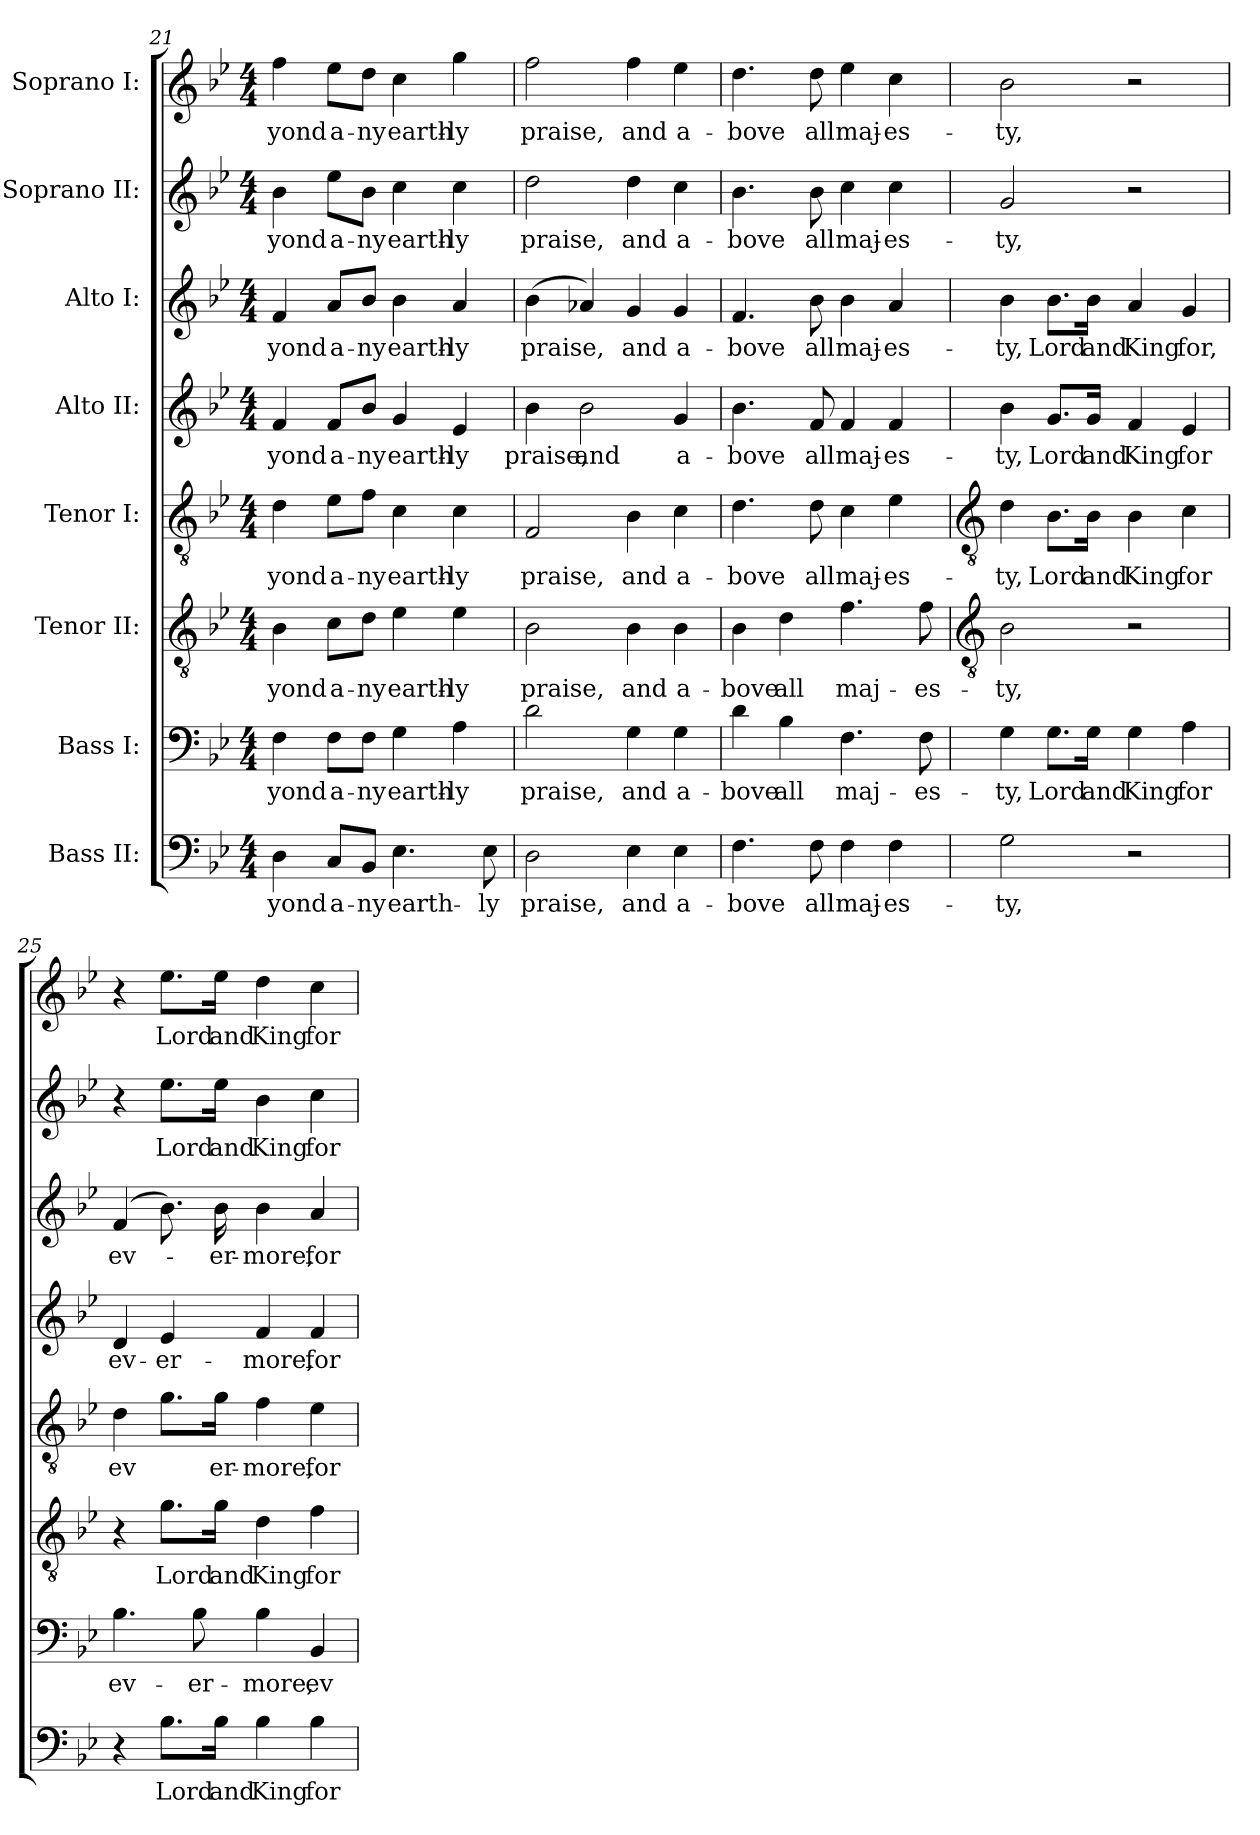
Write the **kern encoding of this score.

**kern	**text	**kern	**text	**kern	**text	**kern	**text	**kern	**text	**kern	**text	**kern	**text	**kern	**text
*part8	*part8	*part7	*part7	*part6	*part6	*part5	*part5	*part4	*part4	*part3	*part3	*part2	*part2	*part1	*part1
*staff8	*staff8	*staff7	*staff7	*staff6	*staff6	*staff5	*staff5	*staff4	*staff4	*staff3	*staff3	*staff2	*staff2	*staff1	*staff1
*I"Bass II:	*	*I"Bass I:	*	*I"Tenor II:	*	*I"Tenor I:	*	*I"Alto II:	*	*I"Alto I:	*	*I"Soprano II:	*	*I"Soprano I:	*
*clefF4	*	*clefF4	*	*clefGv2	*	*clefGv2	*	*clefG2	*	*clefG2	*	*clefG2	*	*clefG2	*
*k[b-e-]	*	*k[b-e-]	*	*k[b-e-]	*	*k[b-e-]	*	*k[b-e-]	*	*k[b-e-]	*	*k[b-e-]	*	*k[b-e-]	*
*B-:	*	*B-:	*	*B-:	*	*B-:	*	*B-:	*	*B-:	*	*B-:	*	*B-:	*
*M4/4	*	*M4/4	*	*M4/4	*	*M4/4	*	*M4/4	*	*M4/4	*	*M4/4	*	*M4/4	*
=21	=21	=21	=21	=21	=21	=21	=21	=21	=21	=21	=21	=21	=21	=21	=21
!	!LO:LY:b	!	!LO:LY:b	!	!LO:LY:b	!	!LO:LY:b	!	!LO:LY:b	!	!LO:LY:b	!	!LO:LY:b	!	!LO:LY:b
4D	-yond	4F	-yond	4B-	-yond	4d	-yond	4f	-yond	4f	-yond	4b-	-yond	4ff	-yond
!	!LO:LY:b	!	!LO:LY:b	!	!LO:LY:b	!	!LO:LY:b	!	!LO:LY:b	!	!LO:LY:b	!	!LO:LY:b	!	!LO:LY:b
8CL	a-	8FL	a-	8cL	a-	8e-L	a-	8fL	a-	8aL	a-	8ee-L	a-	8ee-L	a-
!	!LO:LY:b	!	!LO:LY:b	!	!LO:LY:b	!	!LO:LY:b	!	!LO:LY:b	!	!LO:LY:b	!	!LO:LY:b	!	!LO:LY:b
8BB-J	-ny	8FJ	-ny	8dJ	-ny	8fJ	-ny	8b-J	-ny	8b-J	-ny	8b-J	-ny	8ddJ	-ny
!	!LO:LY:b	!	!LO:LY:b	!	!LO:LY:b	!	!LO:LY:b	!	!LO:LY:b	!	!LO:LY:b	!	!LO:LY:b	!	!LO:LY:b
4.E-	earth-	4G	earth-	4e-	earth-	4c	earth-	4g	earth-	4b-	earth-	4cc	earth-	4cc	earth-
!	!	!	!LO:LY:b	!	!LO:LY:b	!	!LO:LY:b	!	!LO:LY:b	!	!LO:LY:b	!	!LO:LY:b	!	!LO:LY:b
.	.	4A	-ly	4e-	-ly	4c	-ly	4e-	-ly	4a	-ly	4cc	-ly	4gg	-ly
!	!LO:LY:b	!	!	!	!	!	!	!	!	!	!	!	!	!	!
8E-	-ly	.	.	.	.	.	.	.	.	.	.	.	.	.	.
=22	=22	=22	=22	=22	=22	=22	=22	=22	=22	=22	=22	=22	=22	=22	=22
!	!LO:LY:b	!	!LO:LY:b	!	!LO:LY:b	!	!LO:LY:b	!	!LO:LY:b	!	!LO:LY:b	!	!LO:LY:b	!	!LO:LY:b
2D	praise,	2d	praise,	2B-	praise,	2F	praise,	4b-	praise,	(<4b-	praise,	2dd	praise,	2ff	praise,
!	!	!	!	!	!	!	!	!	!LO:LY:b	!	!	!	!	!	!
.	.	.	.	.	.	.	.	2b-	and	4a-X)	.	.	.	.	.
!	!LO:LY:b	!	!LO:LY:b	!	!LO:LY:b	!	!LO:LY:b	!	!	!	!LO:LY:b	!	!LO:LY:b	!	!LO:LY:b
4E-	and	4G	and	4B-	and	4B-	and	.	.	4g	and	4dd	and	4ff	and
!	!LO:LY:b	!	!LO:LY:b	!	!LO:LY:b	!	!LO:LY:b	!	!LO:LY:b	!	!LO:LY:b	!	!LO:LY:b	!	!LO:LY:b
4E-	a-	4G	a-	4B-	a-	4c	a-	4g	a-	4g	a-	4cc	a-	4ee-	a-
=23	=23	=23	=23	=23	=23	=23	=23	=23	=23	=23	=23	=23	=23	=23	=23
!	!LO:LY:b	!	!LO:LY:b	!	!LO:LY:b	!	!LO:LY:b	!	!LO:LY:b	!	!LO:LY:b	!	!LO:LY:b	!	!LO:LY:b
4.F	-bove	4d	-bove	4B-	-bove	4.d	-bove	4.b-	-bove	4.f	-bove	4.b-	-bove	4.dd	-bove
!	!	!	!LO:LY:b	!	!LO:LY:b	!	!	!	!	!	!	!	!	!	!
.	.	4B-	all	4d	all	.	.	.	.	.	.	.	.	.	.
!	!LO:LY:b	!	!	!	!	!	!LO:LY:b	!	!LO:LY:b	!	!LO:LY:b	!	!LO:LY:b	!	!LO:LY:b
8F	all	.	.	.	.	8d	all	8f	all	8b-	all	8b-	all	8dd	all
!	!LO:LY:b	!	!LO:LY:b	!	!LO:LY:b	!	!LO:LY:b	!	!LO:LY:b	!	!LO:LY:b	!	!LO:LY:b	!	!LO:LY:b
4F	maj-	4.F	maj-	4.f	maj-	4c	maj-	4f	maj-	4b-	maj-	4cc	maj-	4ee-	maj-
!	!LO:LY:b	!	!	!	!	!	!LO:LY:b	!	!LO:LY:b	!	!LO:LY:b	!	!LO:LY:b	!	!LO:LY:b
4F	-es-	.	.	.	.	4e-	-es-	4f	-es-	4a	-es-	4cc	-es-	4cc	-es-
!	!	!	!LO:LY:b	!	!LO:LY:b	!	!	!	!	!	!	!	!	!	!
.	.	8F	-es-	8f	-es-	.	.	.	.	.	.	.	.	.	.
!!LO:LB:g=z
=24	=24	=24	=24	=24	=24	=24	=24	=24	=24	=24	=24	=24	=24	=24	=24
*	*	*	*	*clefGv2	*	*clefGv2	*	*	*	*	*	*	*	*	*
!	!LO:LY:b	!	!LO:LY:b	!	!LO:LY:b	!	!LO:LY:b	!	!LO:LY:b	!	!LO:LY:b	!	!LO:LY:b	!	!LO:LY:b
2G	-ty,	4G	-ty,	2B-	-ty,	4d	-ty,	4b-	-ty,	4b-	-ty,	2g	-ty,	2b-	-ty,
!	!	!	!LO:LY:b	!	!	!	!LO:LY:b	!	!LO:LY:b	!	!LO:LY:b	!	!	!	!
.	.	8.GL	Lord	.	.	8.B-L	Lord	8.gL	Lord	8.b-L	Lord	.	.	.	.
!	!	!	!LO:LY:b	!	!	!	!LO:LY:b	!	!LO:LY:b	!	!LO:LY:b	!	!	!	!
.	.	16GJ	and	.	.	16B-J	and	16gJ	and	16b-J	and	.	.	.	.
!	!	!	!LO:LY:b	!	!	!	!LO:LY:b	!	!LO:LY:b	!	!LO:LY:b	!	!	!	!
2r	.	4G	King	2r	.	4B-	King	4f	King	4a	King	2r	.	2r	.
!	!	!	!LO:LY:b	!	!	!	!LO:LY:b	!	!LO:LY:b	!	!LO:LY:b	!	!	!	!
.	.	4A	for	.	.	4c	for	4e-	for	4g	for,	.	.	.	.
=25	=25	=25	=25	=25	=25	=25	=25	=25	=25	=25	=25	=25	=25	=25	=25
!	!	!	!LO:LY:b	!	!	!	!LO:LY:b	!	!LO:LY:b	!	!LO:LY:b	!	!	!	!
4r	.	4.B-	ev-	4r	.	4d	ev	4d	ev-	(>4f	ev-	4r	.	4r	.
!	!LO:LY:b	!	!	!	!LO:LY:b	!	!	!	!LO:LY:b	!	!	!	!LO:LY:b	!	!LO:LY:b
8.B-L	Lord	.	.	8.gL	Lord	8.gL	.	4e-	-er-	8.b-)	.	8.ee-L	Lord	8.ee-L	Lord
!	!	!	!LO:LY:b	!	!	!	!	!	!	!	!	!	!	!	!
.	.	8B-	-er-	.	.	.	.	.	.	.	.	.	.	.	.
!	!LO:LY:b	!	!	!	!LO:LY:b	!	!LO:LY:b	!	!	!	!LO:LY:b	!	!LO:LY:b	!	!LO:LY:b
16B-J	and	.	.	16gJ	and	16gJ	er-	.	.	16b-	-er-	16ee-J	and	16ee-J	and
!	!LO:LY:b	!	!LO:LY:b	!	!LO:LY:b	!	!LO:LY:b	!	!LO:LY:b	!	!LO:LY:b	!	!LO:LY:b	!	!LO:LY:b
4B-	King	4B-	-more,	4d	King	4f	-more,	4f	-more,	4b-	-more,	4b-	King	4dd	King
!	!LO:LY:b	!	!LO:LY:b	!	!LO:LY:b	!	!LO:LY:b	!	!LO:LY:b	!	!LO:LY:b	!	!LO:LY:b	!	!LO:LY:b
4B-	for	4BB-	ev-	4f	for	4e-	for	4f	for	4a	for	4cc	for	4cc	for
=	=	=	=	=	=	=	=	=	=	=	=	=	=	=	=
*-	*-	*-	*-	*-	*-	*-	*-	*-	*-	*-	*-	*-	*-	*-	*-
